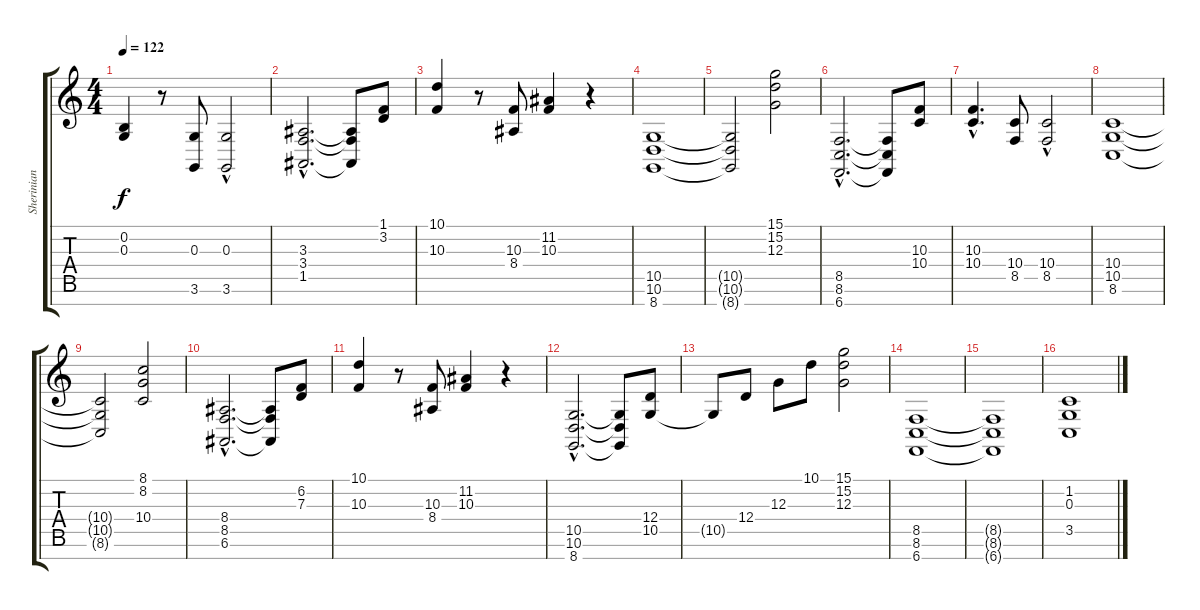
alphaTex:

\track ("Sherinian Polysynth" "Sherinian ") {instrument pad3polysynth}
\staff {score tabs}
\tuning (E4 B3 G3 D3 A2 E2 B1) {hide}
\ts (4 4)
\tempo 122
\clef g2
\ks c
(0.2 0.3).4{dy f} r.8 (0.3 3.6).8 (0.3{hac} 3.6).2 |
(3.3{hac} 3.4{hac} 1.5{hac}).2{d} (3.3{t} 3.4{t} 1.5{t}).8 (1.1 3.2).8 |
(10.1 10.3).4 r.8 (10.3 8.4).8 (11.2 10.3).4 r.4 |
(10.5 10.6 8.7).1 |
(10.5{t} 10.6{t} 8.7{t}).2 (15.1 15.2 12.3).2 |
(8.5{hac} 8.6{hac} 6.7{hac}).2{d} (8.5{t} 8.6{t} 6.7{t}).8 (10.3 10.4).8 |
(10.3{hac} 10.4{hac}).4{d} (10.4 8.5).8 (10.4{hac} 8.5).2 |
(10.4 10.5 8.6).1 |
(10.4{t} 10.5{t} 8.6{t}).2 (8.1 8.2 10.4).2 |
(8.4{hac} 8.5{hac} 6.6{hac}).2{d} (8.4{t} 8.5{t} 6.6{t}).8 (6.2 7.3).8 |
(10.1 10.3).4 r.8 (10.3 8.4).8 (11.2 10.3).4 r.4 |
(10.5{hac} 10.6{hac} 8.7{hac}).2{d} (10.5{t} 10.6{t} 8.7{t}).8 (12.4 10.5).8 |
10.5{t}.8 12.4.8 12.3.8 10.1.8 (15.1 15.2 12.3).2 |
(8.5 8.6 6.7).1 |
(8.5{t} 8.6{t} 6.7{t}).1 |
(1.2 0.3 3.5).1
